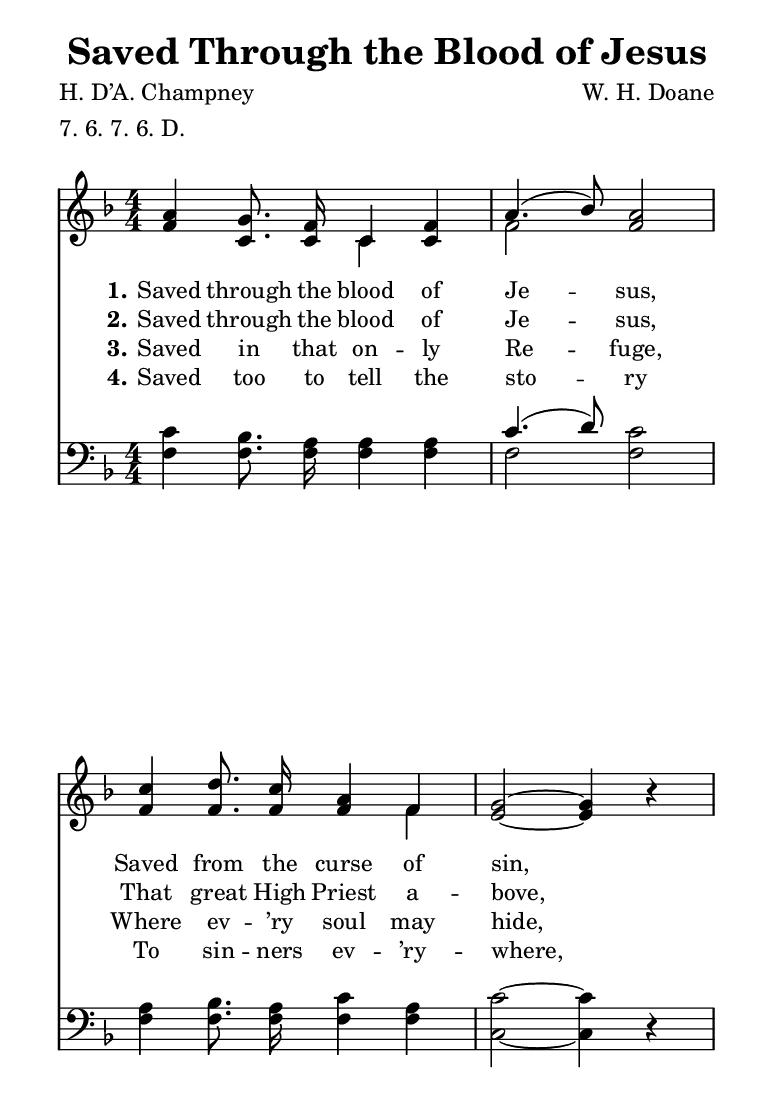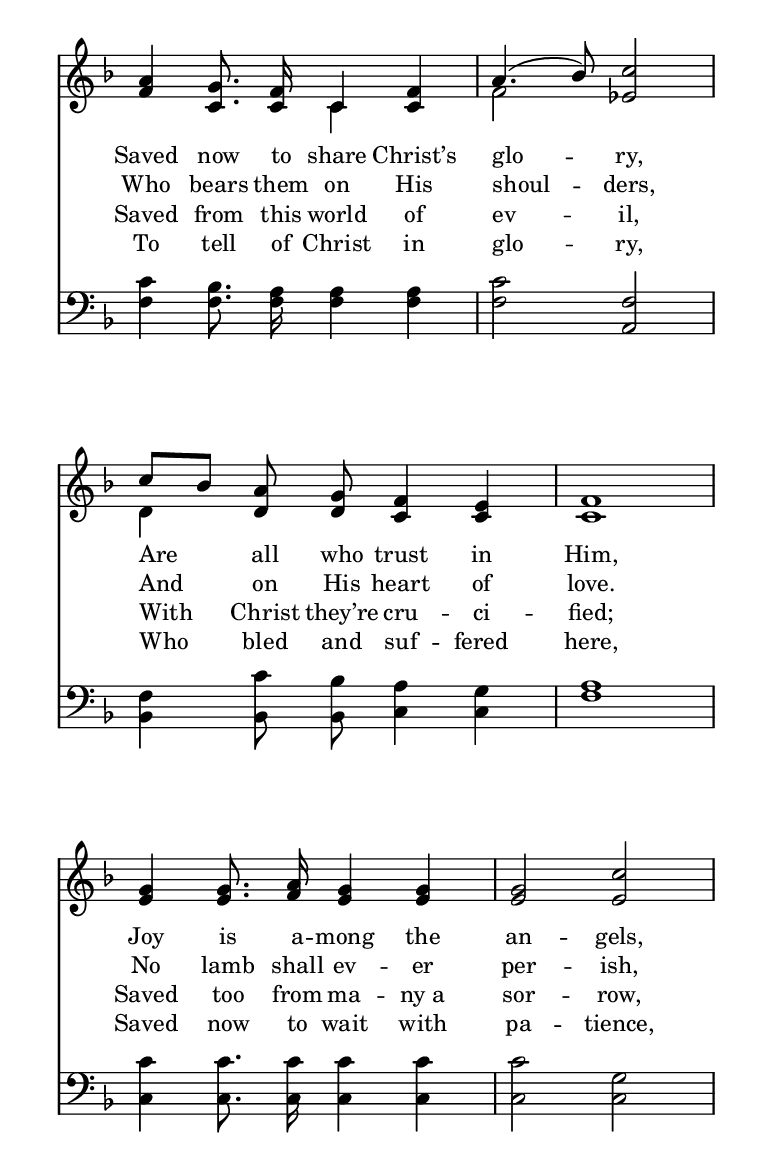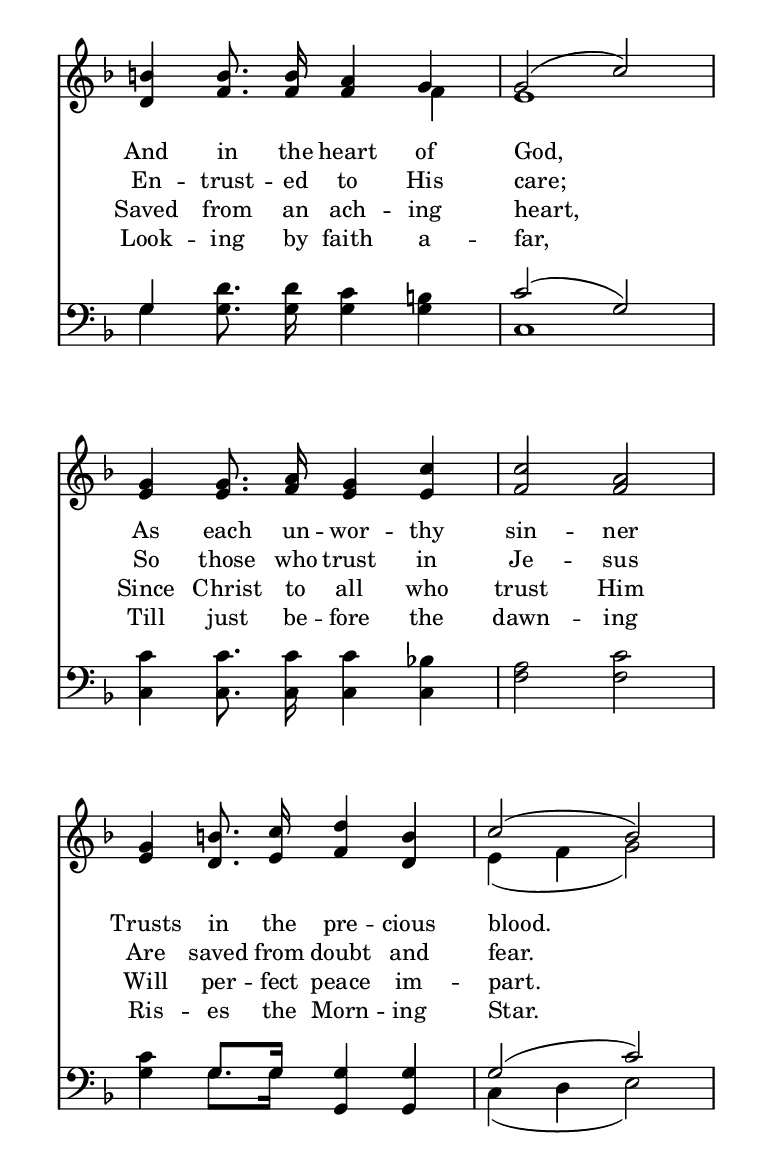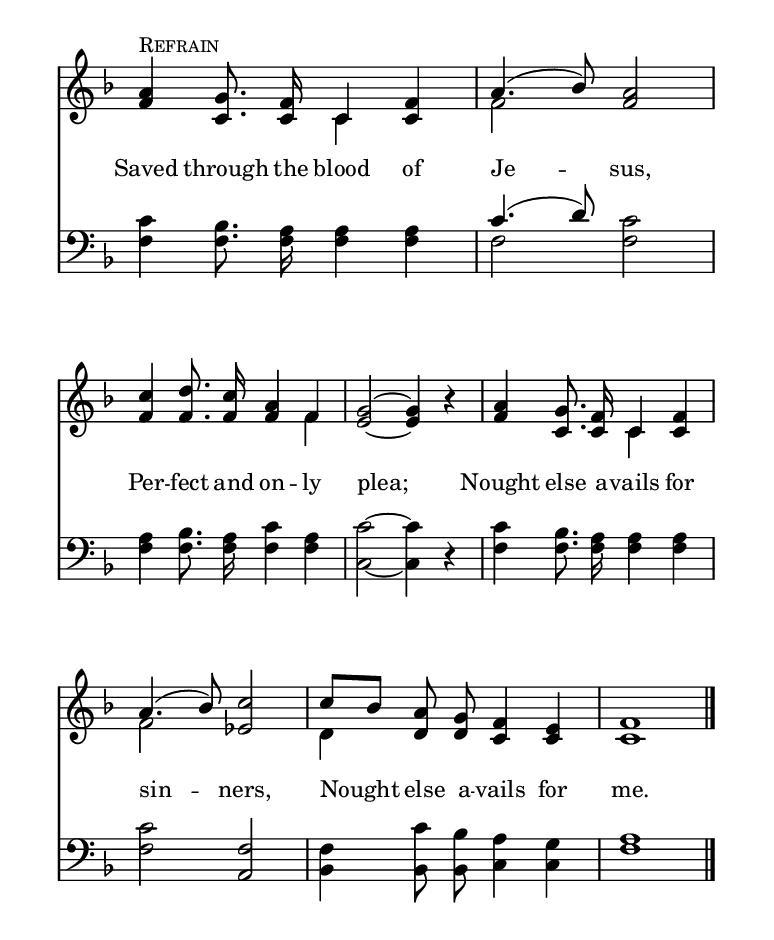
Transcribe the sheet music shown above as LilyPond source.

\include "common/global.ily"
\paper {
  \include "common/paper.ily"
  ragged-last-bottom = ##t
  systems-per-page = #(cond (is-eogsized 4) (#t #f))
  system-count = #(cond (is-eogsized 5) (#t #f))
}

\header{
  hymnnumber = "114"
  title = "Saved Through the Blood of Jesus"
  tunename = "Heart’s Refuge"
  meter = "7. 6. 7. 6. D."
  poet = "H. D’A. Champney"
  composer = "W. H. Doane"
  %copyright = ""
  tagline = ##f
}

% for fermata in MIDI
ta = { \tempo 4=80 }
tb = { \tempo 4=40 }

global = {
  \include "common/overrides.ily"
  \override Staff.TimeSignature.style = #'numbered
  \time 4/4
  \override Score.MetronomeMark.transparent = ##t % hide all fermata changes too
  \ta
  \key f \major
  \autoBeamOff
}

notesSoprano = {
\global
\relative c'' {

  a4 g8. f16 c4 f | a4.( bes8) a2 |
  c4 d8. c16 a4 f | g2 ~ g4 r4 |

  a4 g8. f16 c4 f | a4.( bes8) c2 |
  c8[ bes] a g f4 e | f1 |

  g4 g8. a16 g4 g | g2 c |
  b4 b8. b16 a4 g | g2( c) |

  g4 g8. a16 g4 c | c2 a |
  g4 b8. c16 d4 b | c2( bes) |

  << s^\markup { \small \caps "Refrain" }
  { a4 g8. f16 c4 f | a4.( bes8) a2 | } >>
  c4 d8. c16 a4 f | g2 ~ g4 r4 |

  a4 g8. f16 c4 f | a4.( bes8) c2 |
  c8[ bes] a g f4 e | f1 |

  \bar "|."

}
}

notesAlto = {
\global
\relative e' {

  f4 c8. c16 c4 c | f2 f |
  f4 f8. f16 f4 f | e2 ~ e4 r4 |

  f4 c8. c16 c4 c | f2 ees |
  d4 d8 d c4 c | c1 |

  e4 e8. f16 e4 e | e2 e |
  d4 f8. f16 f4 f | e1 |

  e4 e8. f16 e4 e | f2 f |
  e4 d8. e16 f4 d | e4( f g2) |

  f4 c8. c16 c4 c | f2 f |
  f4 f8. f16 f4 f | e2 ~ e4 r4 |

  f4 c8. c16 c4 c | f2 ees |
  d4 d8 d c4 c | c1 |

}
}

notesTenor = {
\global
\relative a {

  c4 bes8. a16 a4 a | c4.( d8) c2 |
  a4 bes8. a16 c4 a | c2 ~ c4 r4 |

  c4 bes8. a16 a4 a | c2 f, |
  f4 c'8 bes a4 g | a1 |

  c4 c8. c16 c4 c | c2 g |
  g4 d'8. d16 c4 b | c2( g) |

  c4 c8. c16 c4 bes! | a2 c |
  c4 g8. g16 g4 g | g2( c) |

  c4 bes8. a16 a4 a | c4.( d8) c2 |
  a4 bes8. a16 c4 a | c2 ~ c4 r4 |

  c4 bes8. a16 a4 a | c2 f, |
  f4 c'8 bes a4 g | a1 |

}
}

notesBass = {
\global
\relative f {

  f4 f8. f16 f4 f | f2 f |
  f4 f8. f16 f4 f | c2 ~ c4 r4 |

  f4 f8. f16 f4 f | f2 a, |
  bes4 bes8 bes c4 c | f1 |

  c4 c8. c16 c4 c | c2 c |
  g'4 g8. g16 g4 g | c,1 |

  c4 c8. c16 c4 c | f2 f |
  g4 g8. g16 g,4 g | c4( d e2) |

  f4 f8. f16 f4 f | f2 f |
  f4 f8. f16 f4 f | c2 ~ c4 r4 |

  f4 f8. f16 f4 f | f2 a, |
  bes4 bes8 bes c4 c | f1 |

}
}

Refrain = \lyricmode {

Saved through the blood of Je -- sus,
Per -- fect and on -- ly plea;
Nought else a -- vails for sin -- ners,
Nought else a -- vails for me.

}

wordsA = \lyricmode {
\set stanza = "1."

Saved through the blood of Je -- sus,
Saved from the curse of sin,
Saved now to share Christ’s glo -- ry,
Are all who trust in Him,
Joy is a -- mong the an -- gels,
And in the heart of God,
As each un -- wor -- thy sin -- ner
Trusts in the pre -- cious blood.

}

wordsB = \lyricmode {
\set stanza = "2."

Saved through the blood of Je -- sus,
That great High Priest a -- bove,
Who bears them on His shoul -- ders,
And on His heart of love.
No lamb shall ev -- er per -- ish,
En -- trust -- ed to His care;
So those who trust in Je -- sus
Are saved from doubt and fear.

\Refrain

}

wordsC = \lyricmode {
\set stanza = "3."

Saved in that on -- ly Re -- fuge,
Where ev -- ’ry soul may hide,
Saved from this world of ev -- il,
With Christ they’re cru -- ci -- fied;
Saved too from ma -- ny_a sor -- row,
Saved from an ach -- ing heart,
Since Christ to all who trust Him
Will per -- fect peace im -- part.

}

wordsD = \lyricmode {
\set stanza = "4."

Saved too to tell the sto -- ry
To sin -- ners ev -- ’ry -- where,
To tell of Christ in glo -- ry,
Who bled and suf -- fered here,
Saved now to wait with pa -- tience,
Look -- ing by faith a -- far,
Till just be -- fore the dawn -- ing
Ris -- es the Morn -- ing Star.

}

\score {
  \context ChoirStaff <<
    \context Staff = upper <<
      \set ChoirStaff.systemStartDelimiter = #'SystemStartBar
      \partcombine #'(2 . 9) \notesSoprano \notesAlto
      \context NullVoice = sopranos { \voiceOne << \notesSoprano >> }
      \context NullVoice = altos { \voiceTwo << \notesAlto >> }
      \context Lyrics = one   \lyricsto sopranos \wordsA
      \context Lyrics = two   \lyricsto sopranos \wordsB
      \context Lyrics = three \lyricsto sopranos \wordsC
      \context Lyrics = four  \lyricsto sopranos \wordsD
    >>
    \context Staff = men <<
      \clef bass
      \partcombine #'(2 . 9) \notesTenor \notesBass
      \context NullVoice = tenors { \voiceOne << \notesTenor >> }
      \context NullVoice = basses { \voiceTwo << \notesBass >> }
    >>
  >>
  \layout {
    \include "common/layout.ily"
  }
  \midi{
    \include "common/midi.ily"
  }
}

\version "2.19.49"  % necessary for upgrading to future LilyPond versions.

% vi:set et ts=2 sw=2 ai nocindent syntax=lilypond:
